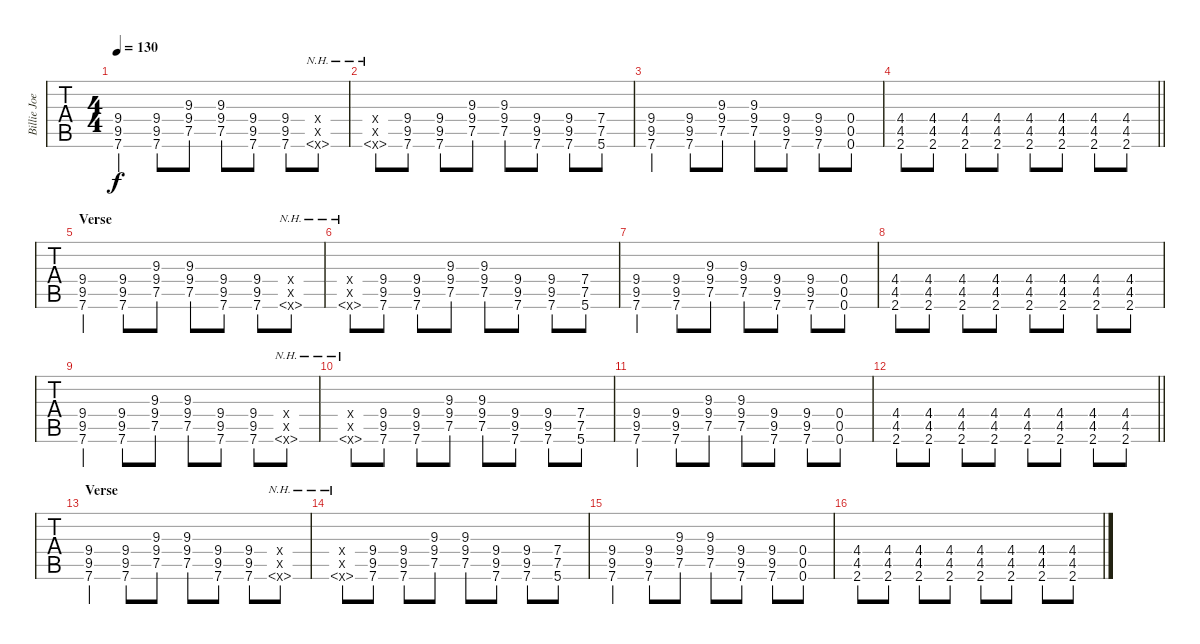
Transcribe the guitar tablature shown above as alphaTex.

\track ("Billie Joe Armstrong - Guitar One" "Billie Joe") {instrument distortionguitar}
\staff {tabs}
\tuning (E4 B3 G3 D3 A2 E2) {hide}
\ts (4 4)
\tempo 130
\clef g2
\ks c
(9.4 9.5 7.6).4{dy f} (9.4 9.5 7.6).8 (9.3 9.4 7.5).8 (9.3 9.4 7.5).8 (9.4 9.5 7.6).8 (9.4 9.5 7.6).8 (9.4{x} 9.5{x} 7.6{nh x}).8 |
(9.4{x} 9.5{x} 7.6{nh x}).8 (9.4 9.5 7.6).8 (9.4 9.5 7.6).8 (9.3 9.4 7.5).8 (9.3 9.4 7.5).8 (9.4 9.5 7.6).8 (9.4 9.5 7.6).8 (7.4 7.5 5.6).8 |
(9.4 9.5 7.6).4 (9.4 9.5 7.6).8 (9.3 9.4 7.5).8 (9.3 9.4 7.5).8 (9.4 9.5 7.6).8 (9.4 9.5 7.6).8 (0.4 0.5 0.6).8 |
\barLineRight lightlight
(4.4 4.5 2.6).8 (4.4 4.5 2.6).8 (4.4 4.5 2.6).8 (4.4 4.5 2.6).8 (4.4 4.5 2.6).8 (4.4 4.5 2.6).8 (4.4 4.5 2.6).8 (4.4 4.5 2.6).8 |
\section ("" "Verse")
(9.4 9.5 7.6).4{volume 11 balance 8} (9.4 9.5 7.6).8 (9.3 9.4 7.5).8 (9.3 9.4 7.5).8 (9.4 9.5 7.6).8 (9.4 9.5 7.6).8 (9.4{x} 9.5{x} 7.6{nh x}).8 |
(9.4{x} 9.5{x} 7.6{nh x}).8 (9.4 9.5 7.6).8 (9.4 9.5 7.6).8 (9.3 9.4 7.5).8 (9.3 9.4 7.5).8 (9.4 9.5 7.6).8 (9.4 9.5 7.6).8 (7.4 7.5 5.6).8 |
(9.4 9.5 7.6).4 (9.4 9.5 7.6).8 (9.3 9.4 7.5).8 (9.3 9.4 7.5).8 (9.4 9.5 7.6).8 (9.4 9.5 7.6).8 (0.4 0.5 0.6).8 |
(4.4 4.5 2.6).8 (4.4 4.5 2.6).8 (4.4 4.5 2.6).8 (4.4 4.5 2.6).8 (4.4 4.5 2.6).8 (4.4 4.5 2.6).8 (4.4 4.5 2.6).8 (4.4 4.5 2.6).8 |
(9.4 9.5 7.6).4 (9.4 9.5 7.6).8 (9.3 9.4 7.5).8 (9.3 9.4 7.5).8 (9.4 9.5 7.6).8 (9.4 9.5 7.6).8 (9.4{x} 9.5{x} 7.6{nh x}).8 |
(9.4{x} 9.5{x} 7.6{nh x}).8 (9.4 9.5 7.6).8 (9.4 9.5 7.6).8 (9.3 9.4 7.5).8 (9.3 9.4 7.5).8 (9.4 9.5 7.6).8 (9.4 9.5 7.6).8 (7.4 7.5 5.6).8 |
(9.4 9.5 7.6).4 (9.4 9.5 7.6).8 (9.3 9.4 7.5).8 (9.3 9.4 7.5).8 (9.4 9.5 7.6).8 (9.4 9.5 7.6).8 (0.4 0.5 0.6).8 |
\barLineRight lightlight
(4.4 4.5 2.6).8 (4.4 4.5 2.6).8 (4.4 4.5 2.6).8 (4.4 4.5 2.6).8 (4.4 4.5 2.6).8 (4.4 4.5 2.6).8 (4.4 4.5 2.6).8 (4.4 4.5 2.6).8 |
\section ("" "Verse")
(9.4 9.5 7.6).4{volume 11 balance 8} (9.4 9.5 7.6).8 (9.3 9.4 7.5).8 (9.3 9.4 7.5).8 (9.4 9.5 7.6).8 (9.4 9.5 7.6).8 (9.4{x} 9.5{x} 7.6{nh x}).8 |
(9.4{x} 9.5{x} 7.6{nh x}).8 (9.4 9.5 7.6).8 (9.4 9.5 7.6).8 (9.3 9.4 7.5).8 (9.3 9.4 7.5).8 (9.4 9.5 7.6).8 (9.4 9.5 7.6).8 (7.4 7.5 5.6).8 |
(9.4 9.5 7.6).4 (9.4 9.5 7.6).8 (9.3 9.4 7.5).8 (9.3 9.4 7.5).8 (9.4 9.5 7.6).8 (9.4 9.5 7.6).8 (0.4 0.5 0.6).8 |
(4.4 4.5 2.6).8 (4.4 4.5 2.6).8 (4.4 4.5 2.6).8 (4.4 4.5 2.6).8 (4.4 4.5 2.6).8 (4.4 4.5 2.6).8 (4.4 4.5 2.6).8 (4.4 4.5 2.6).8
